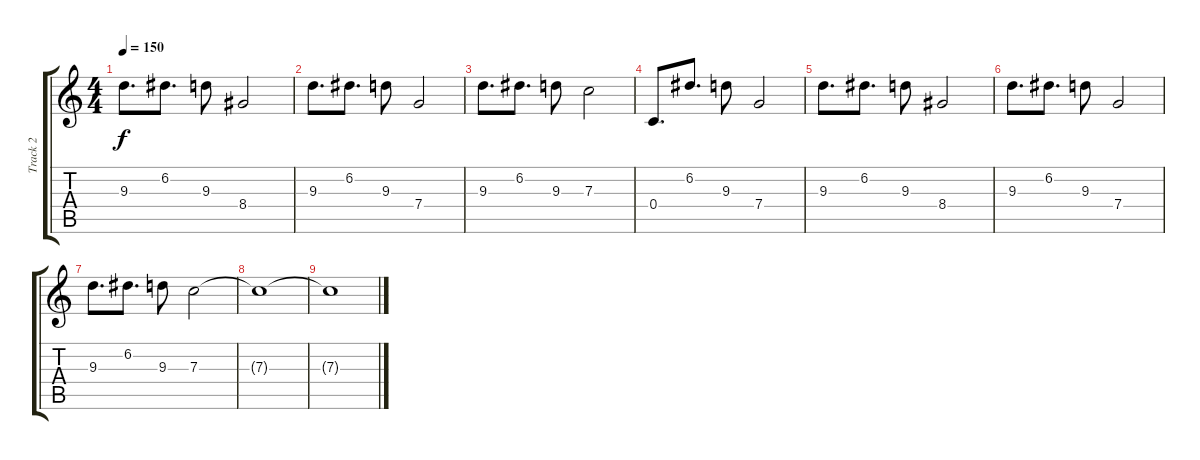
\track ("Track 2" "Track 2") {instrument distortionguitar}
\staff {score tabs}
\tuning (D4 A3 F3 C3 G2 C2) {hide}
\ts (4 4)
\tempo 150
\clef g2
\ks c
9.3.8{d dy f} 6.2.8{d} 9.3.8 8.4.2 |
9.3.8{d} 6.2.8{d} 9.3.8 7.4.2 |
9.3.8{d} 6.2.8{d} 9.3.8 7.3.2 |
0.4.8{d} 6.2.8{d} 9.3.8 7.4.2 |
9.3.8{d} 6.2.8{d} 9.3.8 8.4.2 |
9.3.8{d} 6.2.8{d} 9.3.8 7.4.2 |
9.3.8{d} 6.2.8{d} 9.3.8 7.3.2 |
7.3{t}.1 |
7.3{t}.1
